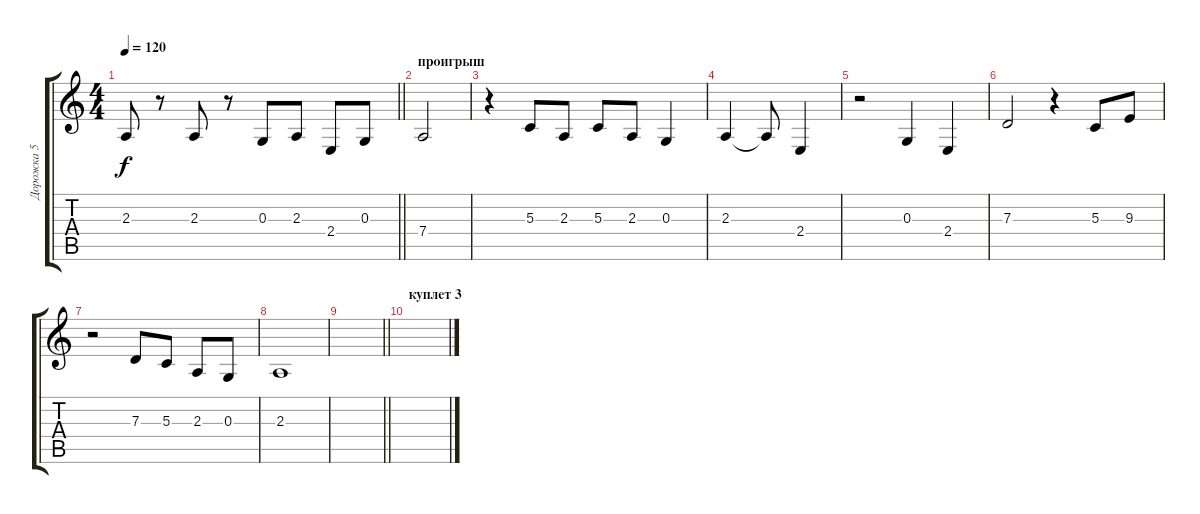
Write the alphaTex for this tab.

\track ("Дорожка 5" "Дорожка 5") {mute instrument tuba}
\staff {score tabs}
\tuning (E4 B3 G3 D3 A2 E2) {hide}
\ts (4 4)
\tempo 120
\clef g2
\barLineRight lightlight
\ks c
2.3.8{dy f} r.8 2.3.8 r.8 0.3.8 2.3.8 2.4.8 0.3.8 |
\section ("" "проигрыш")
7.4.2 |
r.4 5.3.8 2.3.8 5.3.8 2.3.8 0.3.4 |
2.3.4 2.3{t}.8 2.4.4 |
r.2 0.3.4 2.4.4 |
7.3.2 r.4 5.3.8 9.3.8 |
r.2 7.3.8 5.3.8 2.3.8 0.3.8 |
2.3.1 |
\barLineRight lightlight
|
\section ("" "куплет 3")
